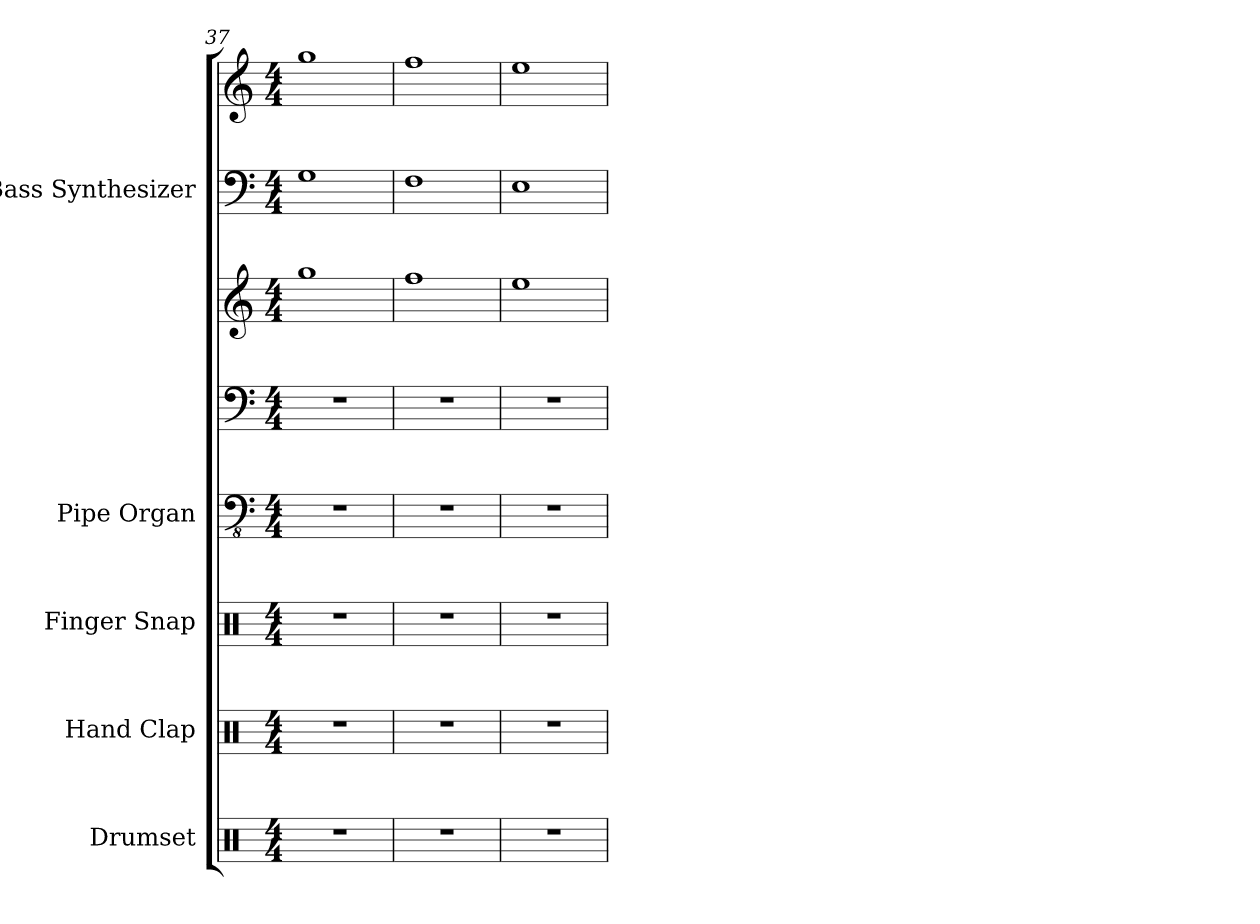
**kern	**kern	**kern	**kern	**kern	**kern	**kern	**kern
*part5	*part4	*part3	*part2	*part2	*part2	*part1	*part1
*staff8	*staff7	*staff6	*staff5	*staff4	*staff3	*staff2	*staff1
*I"Drumset	*I"Hand Clap	*I"Finger Snap	*I"Pipe Organ	*	*	*I"Bass Synthesizer	*
*I'D. Set	*I'Hd. Clp.	*I'Fi. Sna.	*I'Org.	*	*	*I'Synth.	*
*clefX	*clefX	*clefX	*clefFv4	*clefF4	*clefG2	*clefF4	*clefG2
*	*	*	*ITrd7c12	*ITrd7c12	*ITrd7c12	*	*
*k[]	*k[]	*k[]	*k[]	*k[]	*k[]	*k[]	*k[]
*M4/4	*M4/4	*M4/4	*M4/4	*M4/4	*M4/4	*M4/4	*M4/4
=37	=37	=37	=37	=37	=37	=37	=37
1r	1r	1r	1r	1r	1g	1G	1gg
=38	=38	=38	=38	=38	=38	=38	=38
1r	1r	1r	1r	1r	1f	1F	1ff
=39	=39	=39	=39	=39	=39	=39	=39
1r	1r	1r	1r	1r	1e	1E	1ee
=	=	=	=	=	=	=	=
*-	*-	*-	*-	*-	*-	*-	*-
